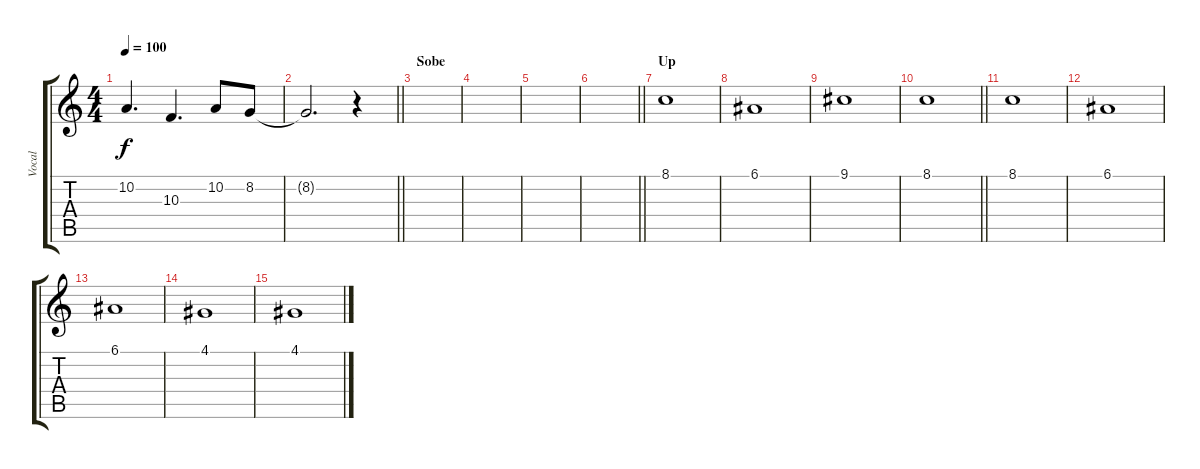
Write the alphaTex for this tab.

\track ("Vocal" "Vocal") {instrument oboe}
\staff {score tabs}
\tuning (E4 B3 G3 D3 A2 E2) {hide}
\ts (4 4)
\tempo 100
\clef g2
\ks c
10.2.4{d dy f} 10.3.4{d} 10.2.8 8.2.8 |
\barLineRight lightlight
8.2{t}.2{d} r.4 |
\section ("" "Sobe")
|
|
|
\barLineRight lightlight
|
\section ("" "Up")
8.1.1 |
6.1.1 |
9.1.1 |
\barLineRight lightlight
8.1.1 |
8.1.1 |
6.1.1 |
6.1.1 |
4.1.1 |
4.1.1
